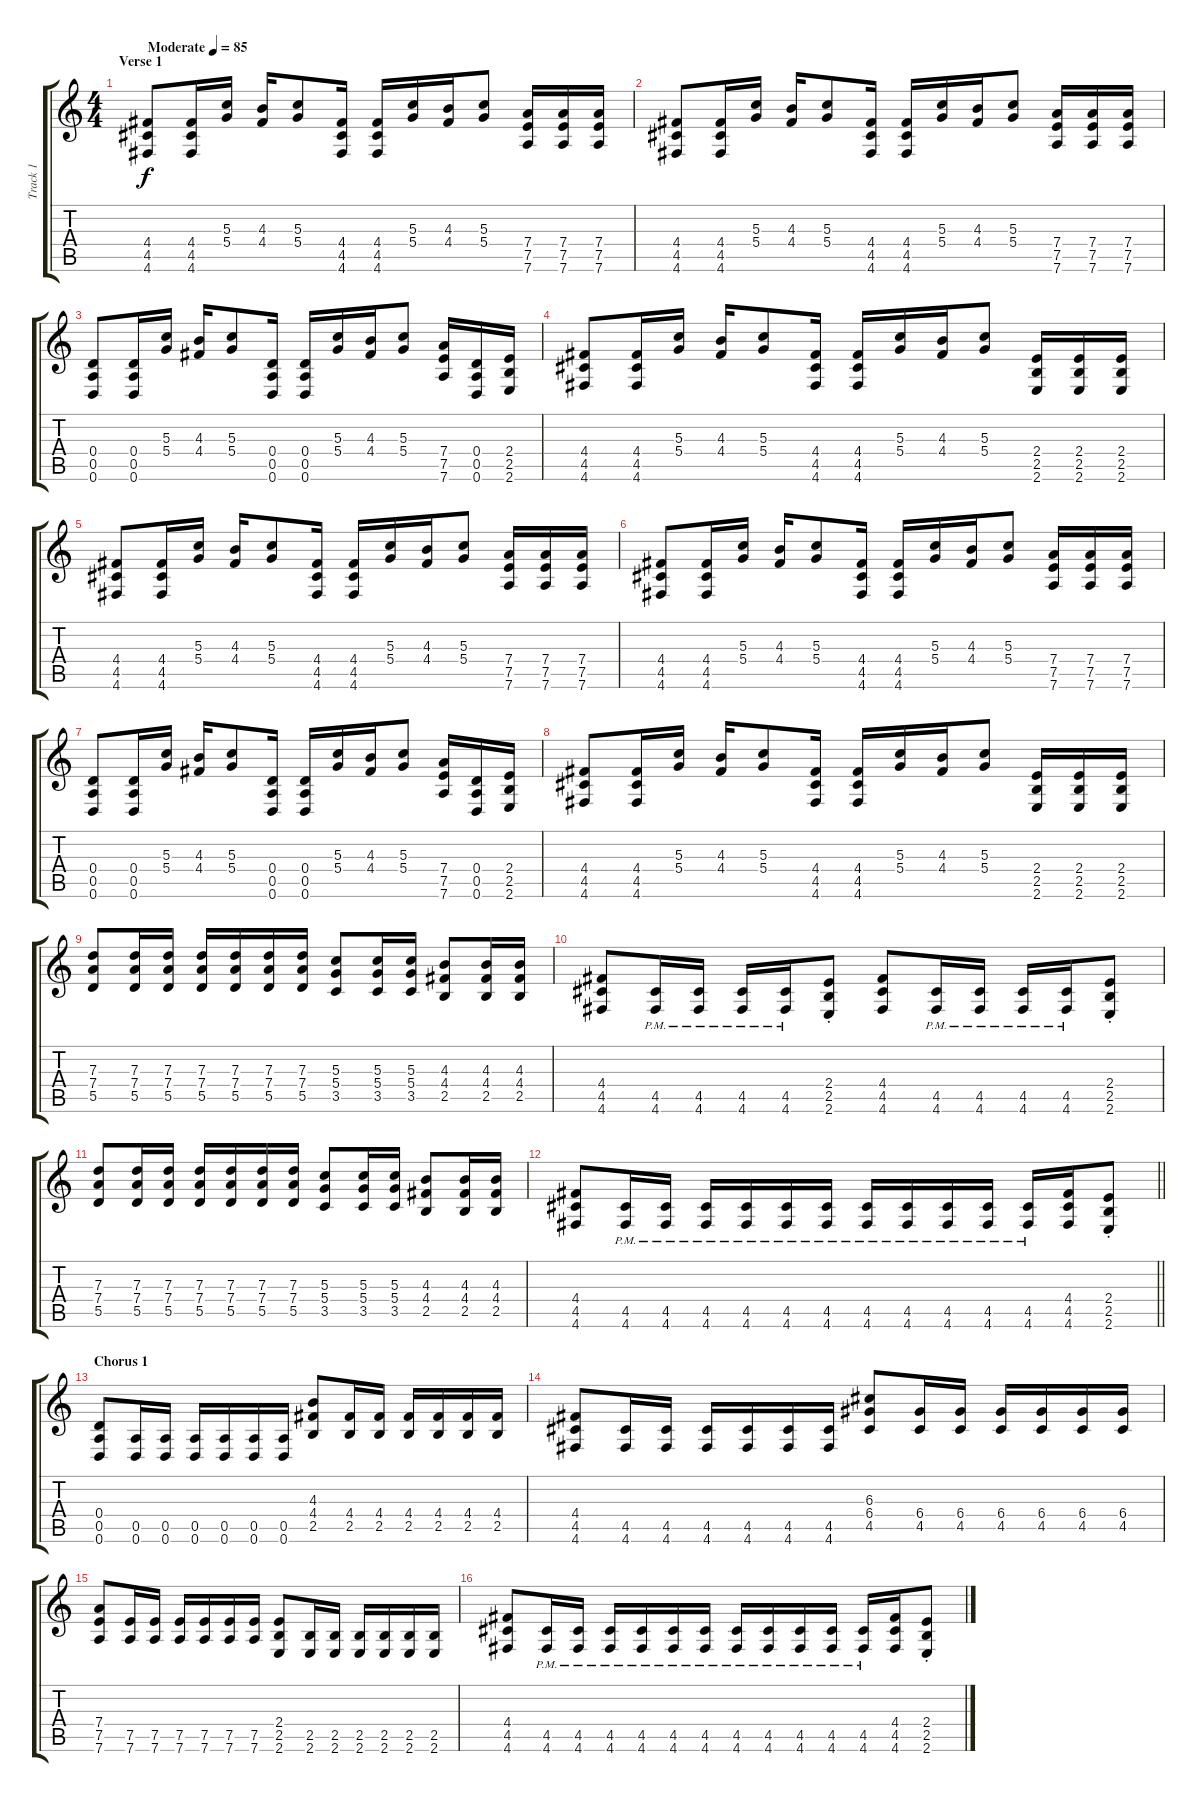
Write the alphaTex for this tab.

\track ("Track 1" "Track 1") {instrument distortionguitar}
\staff {score tabs}
\tuning (E4 B3 G3 D3 A2 D2) {hide}
\ts (4 4)
\section ("" "Verse 1")
\tempo (85 "Moderate")
\clef g2
\ks c
(4.4 4.5 4.6).8{dy f instrument distortionguitar} (4.4 4.5 4.6).16 (5.3 5.4).16 (4.3 4.4).16 (5.3 5.4).8 (4.4 4.5 4.6).16 (4.4 4.5 4.6).16 (5.3 5.4).16 (4.3 4.4).16 (5.3 5.4).8 (7.4 7.5 7.6).16 (7.4 7.5 7.6).16 (7.4 7.5 7.6).16 |
(4.4 4.5 4.6).8 (4.4 4.5 4.6).16 (5.3 5.4).16 (4.3 4.4).16 (5.3 5.4).8 (4.4 4.5 4.6).16 (4.4 4.5 4.6).16 (5.3 5.4).16 (4.3 4.4).16 (5.3 5.4).8 (7.4 7.5 7.6).16 (7.4 7.5 7.6).16 (7.4 7.5 7.6).16 |
(0.4 0.5 0.6).8 (0.4 0.5 0.6).16 (5.3 5.4).16 (4.3 4.4).16 (5.3 5.4).8 (0.4 0.5 0.6).16 (0.4 0.5 0.6).16 (5.3 5.4).16 (4.3 4.4).16 (5.3 5.4).8 (7.4 7.5 7.6).16 (0.4 0.5 0.6).16 (2.4 2.5 2.6).16 |
(4.4 4.5 4.6).8 (4.4 4.5 4.6).16 (5.3 5.4).16 (4.3 4.4).16 (5.3 5.4).8 (4.4 4.5 4.6).16 (4.4 4.5 4.6).16 (5.3 5.4).16 (4.3 4.4).16 (5.3 5.4).8 (2.4 2.5 2.6).16 (2.4 2.5 2.6).16 (2.4 2.5 2.6).16 |
(4.4 4.5 4.6).8 (4.4 4.5 4.6).16 (5.3 5.4).16 (4.3 4.4).16 (5.3 5.4).8 (4.4 4.5 4.6).16 (4.4 4.5 4.6).16 (5.3 5.4).16 (4.3 4.4).16 (5.3 5.4).8 (7.4 7.5 7.6).16 (7.4 7.5 7.6).16 (7.4 7.5 7.6).16 |
(4.4 4.5 4.6).8 (4.4 4.5 4.6).16 (5.3 5.4).16 (4.3 4.4).16 (5.3 5.4).8 (4.4 4.5 4.6).16 (4.4 4.5 4.6).16 (5.3 5.4).16 (4.3 4.4).16 (5.3 5.4).8 (7.4 7.5 7.6).16 (7.4 7.5 7.6).16 (7.4 7.5 7.6).16 |
(0.4 0.5 0.6).8 (0.4 0.5 0.6).16 (5.3 5.4).16 (4.3 4.4).16 (5.3 5.4).8 (0.4 0.5 0.6).16 (0.4 0.5 0.6).16 (5.3 5.4).16 (4.3 4.4).16 (5.3 5.4).8 (7.4 7.5 7.6).16 (0.4 0.5 0.6).16 (2.4 2.5 2.6).16 |
(4.4 4.5 4.6).8 (4.4 4.5 4.6).16 (5.3 5.4).16 (4.3 4.4).16 (5.3 5.4).8 (4.4 4.5 4.6).16 (4.4 4.5 4.6).16 (5.3 5.4).16 (4.3 4.4).16 (5.3 5.4).8 (2.4 2.5 2.6).16 (2.4 2.5 2.6).16 (2.4 2.5 2.6).16 |
(7.3 7.4 5.5).8 (7.3 7.4 5.5).16 (7.3 7.4 5.5).16 (7.3 7.4 5.5).16 (7.3 7.4 5.5).16 (7.3 7.4 5.5).16 (7.3 7.4 5.5).16 (5.3 5.4 3.5).8 (5.3 5.4 3.5).16 (5.3 5.4 3.5).16 (4.3 4.4 2.5).8 (4.3 4.4 2.5).16 (4.3 4.4 2.5).16 |
(4.4 4.5 4.6).8 (4.5{pm} 4.6{pm}).16 (4.5{pm} 4.6{pm}).16 (4.5{pm} 4.6{pm}).16 (4.5{pm} 4.6{pm}).16 (2.4{st} 2.5{st} 2.6{st}).8 (4.4 4.5 4.6).8 (4.5{pm} 4.6{pm}).16 (4.5{pm} 4.6{pm}).16 (4.5{pm} 4.6{pm}).16 (4.5{pm} 4.6{pm}).16 (2.4{st} 2.5{st} 2.6{st}).8 |
(7.3 7.4 5.5).8 (7.3 7.4 5.5).16 (7.3 7.4 5.5).16 (7.3 7.4 5.5).16 (7.3 7.4 5.5).16 (7.3 7.4 5.5).16 (7.3 7.4 5.5).16 (5.3 5.4 3.5).8 (5.3 5.4 3.5).16 (5.3 5.4 3.5).16 (4.3 4.4 2.5).8 (4.3 4.4 2.5).16 (4.3 4.4 2.5).16 |
\barLineRight lightlight
(4.4 4.5 4.6).8 (4.5{pm} 4.6{pm}).16 (4.5{pm} 4.6{pm}).16 (4.5{pm} 4.6{pm}).16 (4.5{pm} 4.6{pm}).16 (4.5{pm} 4.6{pm}).16 (4.5{pm} 4.6{pm}).16 (4.5{pm} 4.6{pm}).16 (4.5{pm} 4.6{pm}).16 (4.5{pm} 4.6{pm}).16 (4.5{pm} 4.6{pm}).16 (4.5{pm} 4.6{pm}).16 (4.4 4.5 4.6).16 (2.4{st} 2.5{st} 2.6{st}).8 |
\section ("" "Chorus 1")
(0.4 0.5 0.6).8 (0.5 0.6).16 (0.5 0.6).16 (0.5 0.6).16 (0.5 0.6).16 (0.5 0.6).16 (0.5 0.6).16 (4.3 4.4 2.5).8 (4.4 2.5).16 (4.4 2.5).16 (4.4 2.5).16 (4.4 2.5).16 (4.4 2.5).16 (4.4 2.5).16 |
(4.4 4.5 4.6).8 (4.5 4.6).16 (4.5 4.6).16 (4.5 4.6).16 (4.5 4.6).16 (4.5 4.6).16 (4.5 4.6).16 (6.3 6.4 4.5).8 (6.4 4.5).16 (6.4 4.5).16 (6.4 4.5).16 (6.4 4.5).16 (6.4 4.5).16 (6.4 4.5).16 |
(7.4 7.5 7.6).8 (7.5 7.6).16 (7.5 7.6).16 (7.5 7.6).16 (7.5 7.6).16 (7.5 7.6).16 (7.5 7.6).16 (2.4 2.5 2.6).8 (2.5 2.6).16 (2.5 2.6).16 (2.5 2.6).16 (2.5 2.6).16 (2.5 2.6).16 (2.5 2.6).16 |
(4.4 4.5 4.6).8 (4.5{pm} 4.6{pm}).16 (4.5{pm} 4.6{pm}).16 (4.5{pm} 4.6{pm}).16 (4.5{pm} 4.6{pm}).16 (4.5{pm} 4.6{pm}).16 (4.5{pm} 4.6{pm}).16 (4.5{pm} 4.6{pm}).16 (4.5{pm} 4.6{pm}).16 (4.5{pm} 4.6{pm}).16 (4.5{pm} 4.6{pm}).16 (4.5{pm} 4.6{pm}).16 (4.4 4.5 4.6).16 (2.4{st} 2.5{st} 2.6{st}).8
